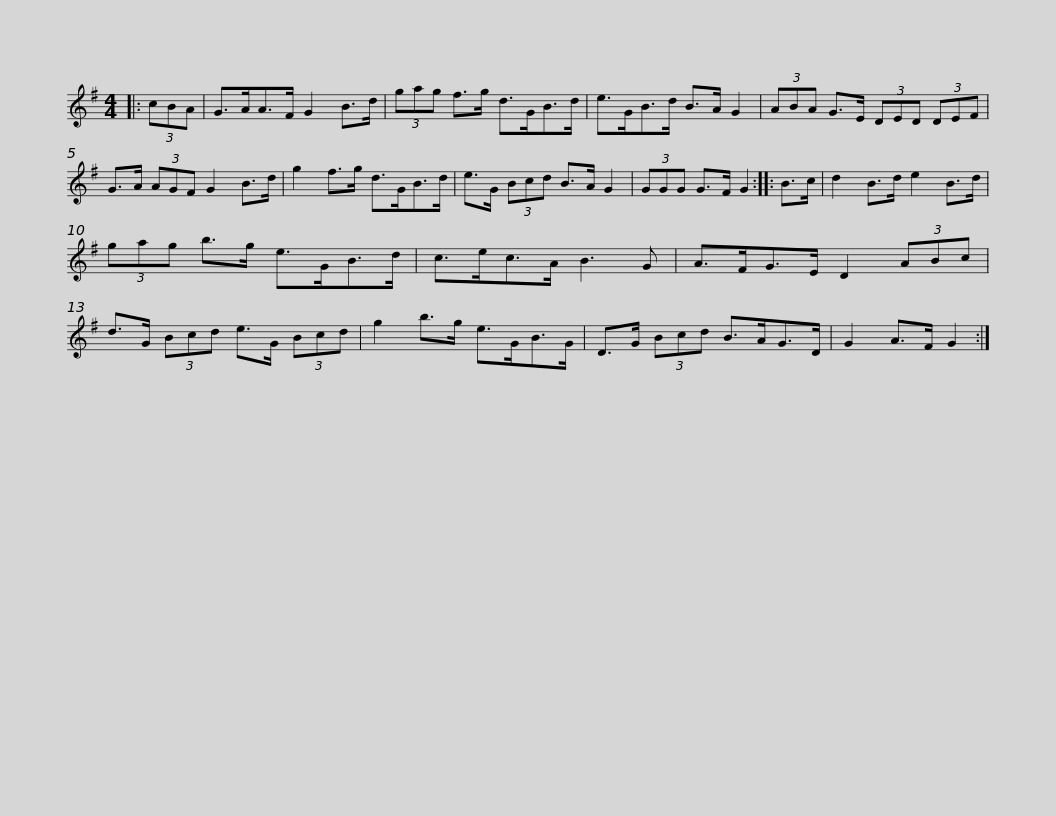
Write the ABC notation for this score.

X:1
L:1/8
M:4/4
I:linebreak $
K:G
V:1 treble
V:1
|: (3cBA | G>AA>F G2 B>d | (3gag f>g d>GB>d | e>GB>d B>A G2 | (3ABA G>E (3DED (3DEF |$ %5
 G>A (3AGF G2 B>d | g2 f>g d>GB>d | e>G (3Bcd B>A G2 | (3GGG G>F G2 :: B>c | %10
 d2 B>d e2 B>d |$ (3gag b>g e>GB>d | c>ec>A B3 G | A>FG>E D2 (3ABc | d>G (3Bcd e>G (3Bcd |$ %15
 g2 b>g e>GB>G | D>G (3Bcd B>AG>D | G2 A>F G2 :| %18
